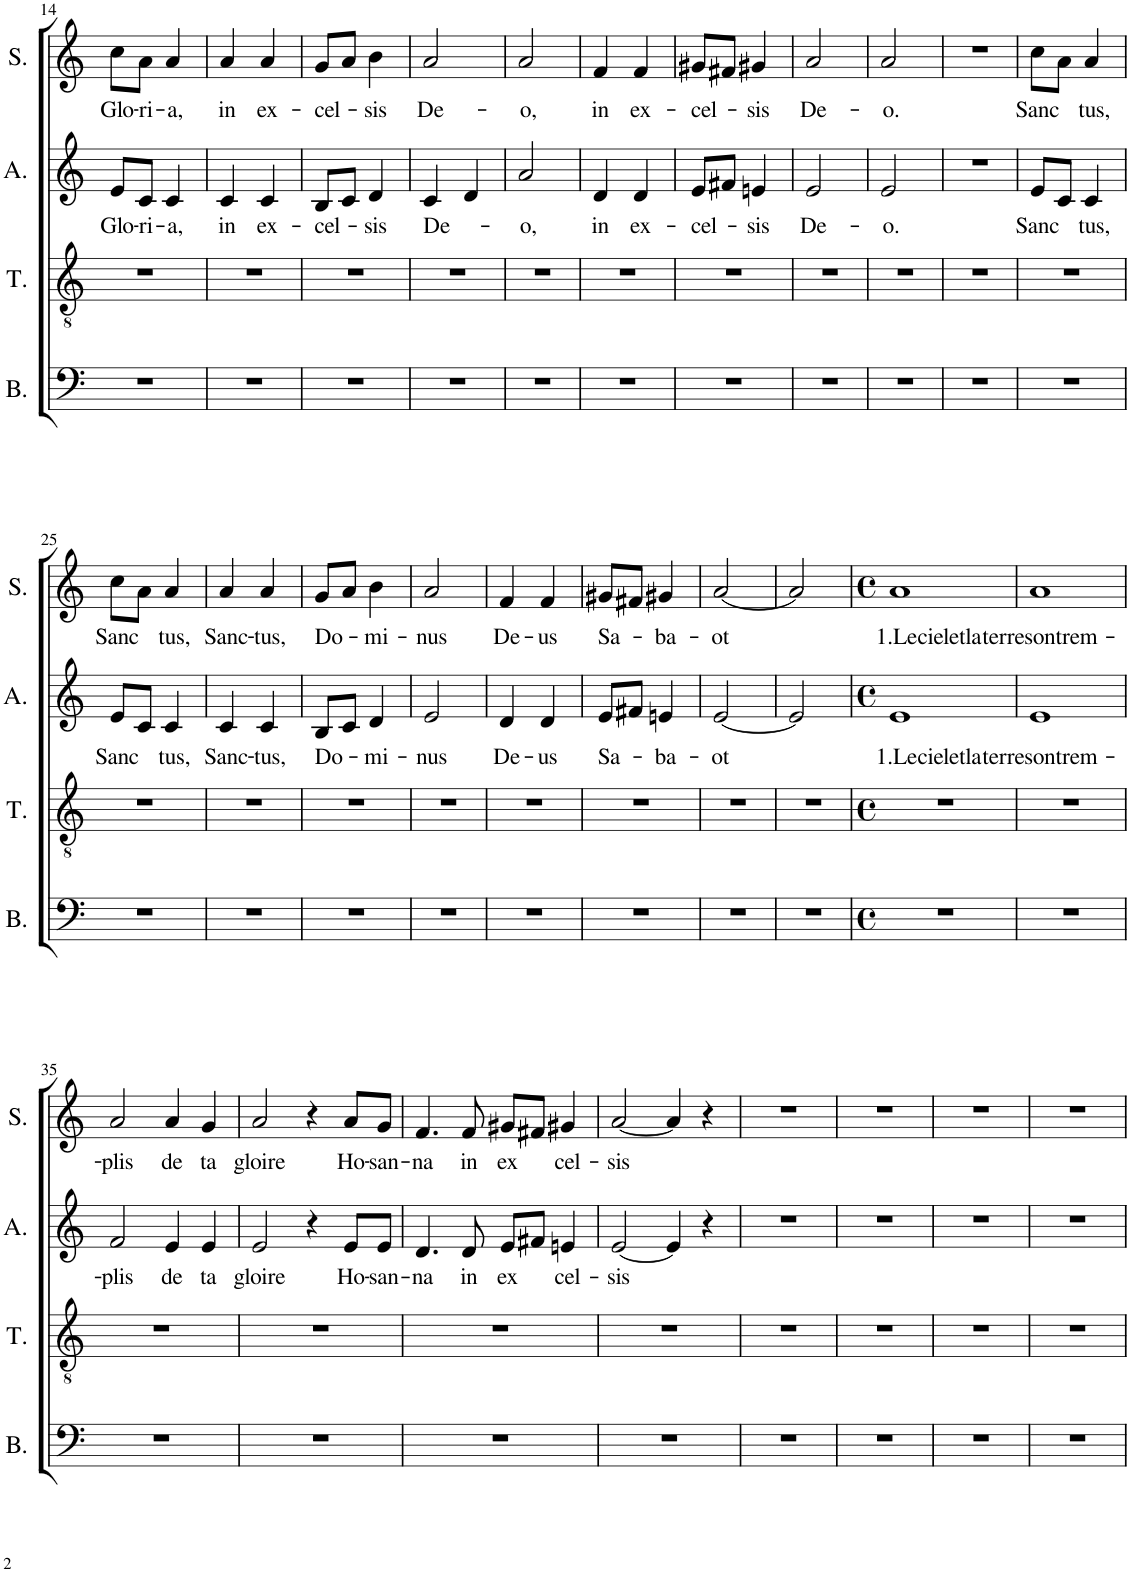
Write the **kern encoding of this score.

**kern	**kern	**kern	**text	**kern	**text
*part4	*part3	*part2	*part2	*part1	*part1
*staff4	*staff3	*staff2	*staff2	*staff1	*staff1
*I"Bass	*I"Tenor	*I"Alto	*	*I"Soprano	*
*I'B.	*I'T.	*I'A.	*	*I'S.	*
!!LO:PB:g=z
*clefF4	*clefGv2	*clefG2	*	*clefG2	*
*k[]	*k[]	*k[]	*	*k[]	*
*M2/4	*M2/4	*M2/4	*	*M2/4	*
=14	=14	=14	=14	=14	=14
!	!	!	!LO:LY:b	!	!LO:LY:b
2r	2r	8e/L	Glo-	8cc\L	Glo-
!	!	!	!LO:LY:b	!	!LO:LY:b
.	.	8c/J	-ri-	8a\J	-ri-
!	!	!	!LO:LY:b	!	!LO:LY:b
.	.	4c/	-a,	4a/	-a,
=15	=15	=15	=15	=15	=15
!	!	!	!LO:LY:b	!	!LO:LY:b
2r	2r	4c/	in	4a/	in
!	!	!	!LO:LY:b	!	!LO:LY:b
.	.	4c/	ex-	4a/	ex-
=16	=16	=16	=16	=16	=16
!	!	!	!LO:LY:b	!	!LO:LY:b
2r	2r	8B/L	-cel-	8g/L	-cel-
.	.	8c/J	.	8a/J	.
!	!	!	!LO:LY:b	!	!LO:LY:b
.	.	4d/	-sis	4b\	-sis
=17	=17	=17	=17	=17	=17
!	!	!	!LO:LY:b	!	!LO:LY:b
2r	2r	4c/	De-	2a/	De-
.	.	4d/	.	.	.
=18	=18	=18	=18	=18	=18
!	!	!	!LO:LY:b	!	!LO:LY:b
2r	2r	2a/	-o,	2a/	-o,
=19	=19	=19	=19	=19	=19
!	!	!	!LO:LY:b	!	!LO:LY:b
2r	2r	4d/	in	4f/	in
!	!	!	!LO:LY:b	!	!LO:LY:b
.	.	4d/	ex-	4f/	ex-
=20	=20	=20	=20	=20	=20
!	!	!	!LO:LY:b	!	!LO:LY:b
2r	2r	8e/L	-cel-	8g#X/L	-cel-
.	.	8f#X/J	.	8f#X/J	.
!	!	!	!LO:LY:b	!	!LO:LY:b
.	.	4en/	-sis	4g#X/	-sis
=21	=21	=21	=21	=21	=21
!	!	!	!LO:LY:b	!	!LO:LY:b
2r	2r	2e/	De-	2a/	De-
=22	=22	=22	=22	=22	=22
!	!	!	!LO:LY:b	!	!LO:LY:b
2r	2r	2e/	-o.	2a/	-o.
=23	=23	=23	=23	=23	=23
2r	2r	2r	.	2r	.
=24	=24	=24	=24	=24	=24
!	!	!	!LO:LY:b	!	!LO:LY:b
2r	2r	8e/L	Sanc	8cc\L	Sanc
.	.	8c/J	.	8a\J	.
!	!	!	!LO:LY:b	!	!LO:LY:b
.	.	4c/	tus,	4a/	tus,
!!LO:LB:g=z
=25	=25	=25	=25	=25	=25
!	!	!	!LO:LY:b	!	!LO:LY:b
2r	2r	8e/L	Sanc	8cc\L	Sanc
.	.	8c/J	.	8a\J	.
!	!	!	!LO:LY:b	!	!LO:LY:b
.	.	4c/	tus,	4a/	tus,
=26	=26	=26	=26	=26	=26
!	!	!	!LO:LY:b	!	!LO:LY:b
2r	2r	4c/	Sanc-	4a/	Sanc-
!	!	!	!LO:LY:b	!	!LO:LY:b
.	.	4c/	-tus,	4a/	-tus,
=27	=27	=27	=27	=27	=27
!	!	!	!LO:LY:b	!	!LO:LY:b
2r	2r	8B/L	Do-	8g/L	Do-
.	.	8c/J	.	8a/J	.
!	!	!	!LO:LY:b	!	!LO:LY:b
.	.	4d/	-mi-	4b\	-mi-
=28	=28	=28	=28	=28	=28
!	!	!	!LO:LY:b	!	!LO:LY:b
2r	2r	2e/	-nus	2a/	-nus
=29	=29	=29	=29	=29	=29
!	!	!	!LO:LY:b	!	!LO:LY:b
2r	2r	4d/	De-	4f/	De-
!	!	!	!LO:LY:b	!	!LO:LY:b
.	.	4d/	-us	4f/	-us
=30	=30	=30	=30	=30	=30
!	!	!	!LO:LY:b	!	!LO:LY:b
2r	2r	8e/L	Sa-	8g#X/L	Sa-
.	.	8f#X/J	.	8f#X/J	.
!	!	!	!LO:LY:b	!	!LO:LY:b
.	.	4en/	-ba-	4g#X/	-ba-
=31	=31	=31	=31	=31	=31
!	!	!	!LO:LY:b	!	!LO:LY:b
2r	2r	[2e/	-ot	[2a/	-ot
=32	=32	=32	=32	=32	=32
2r	2r	2e/]	.	2a/]	.
=33	=33	=33	=33	=33	=33
*M4/4	*M4/4	*M4/4	*	*M4/4	*
*met(c)	*met(c)	*met(c)	*	*met(c)	*
!	!	!	!LO:LY:b	!	!LO:LY:b
1r	1r	1e	1.Lecieletla	1a	1.Lecieletla
=34	=34	=34	=34	=34	=34
!	!	!	!LO:LY:b	!	!LO:LY:b
1r	1r	1e	terresontrem-	1a	terresontrem-
!!LO:LB:g=z
=35	=35	=35	=35	=35	=35
!	!	!	!LO:LY:b	!	!LO:LY:b
1r	1r	2f/	-plis	2a/	-plis
!	!	!	!LO:LY:b	!	!LO:LY:b
.	.	4e/	de	4a/	de
!	!	!	!LO:LY:b	!	!LO:LY:b
.	.	4e/	ta	4g/	ta
=36	=36	=36	=36	=36	=36
!	!	!	!LO:LY:b	!	!LO:LY:b
1r	1r	2e/	gloire	2a/	gloire
.	.	4r	.	4r	.
!	!	!	!LO:LY:b	!	!LO:LY:b
.	.	8e/L	Ho-	8a/L	Ho-
!	!	!	!LO:LY:b	!	!LO:LY:b
.	.	8e/J	-san-	8g/J	-san-
=37	=37	=37	=37	=37	=37
!	!	!	!LO:LY:b	!	!LO:LY:b
1r	1r	4.d/	-na	4.f/	-na
!	!	!	!LO:LY:b	!	!LO:LY:b
.	.	8d/	in	8f/	in
!	!	!	!LO:LY:b	!	!LO:LY:b
.	.	8e/L	ex	8g#X/L	ex
.	.	8f#X/J	.	8f#X/J	.
!	!	!	!LO:LY:b	!	!LO:LY:b
.	.	4en/	cel-	4g#X/	cel-
=38	=38	=38	=38	=38	=38
!	!	!	!LO:LY:b	!	!LO:LY:b
1r	1r	[2e/	-sis	[2a/	-sis
.	.	4e/]	.	4a/]	.
.	.	4r	.	4r	.
=39	=39	=39	=39	=39	=39
1r	1r	1r	.	1r	.
=40	=40	=40	=40	=40	=40
1r	1r	1r	.	1r	.
=41	=41	=41	=41	=41	=41
1r	1r	1r	.	1r	.
=42	=42	=42	=42	=42	=42
1r	1r	1r	.	1r	.
=	=	=	=	=	=
*-	*-	*-	*-	*-	*-
